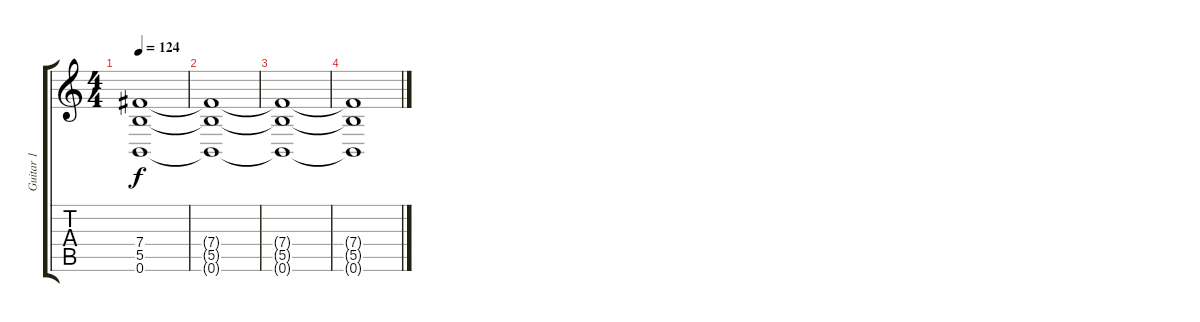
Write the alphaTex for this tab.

\track ("Guitar 1" "Guitar 1") {instrument electricguitarjazz}
\staff {score tabs}
\tuning (Db4 Ab3 E3 B2 Gb2 B1) {hide}
\ts (4 4)
\tempo 124
\clef g2
\ks c
(7.4 5.5 0.6).1{dy f volume 0} |
(7.4{t} 5.5{t} 0.6{t}).1 |
(7.4{t} 5.5{t} 0.6{t}).1 |
(7.4{t} 5.5{t} 0.6{t}).1
